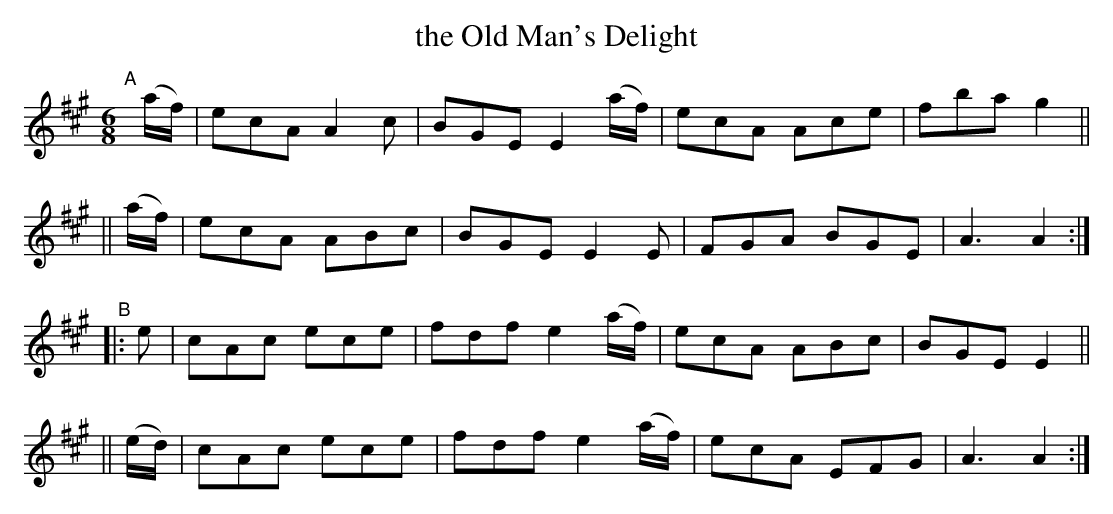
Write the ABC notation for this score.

X:1
T: the Old Man's Delight
M: 6/8
L: 1/8
K: A
"^A"\
[|](a/f/) | ecA A2c | BGE E2(a/f/) | ecA Ace | fba g2 ||
|| (a/f/) | ecA ABc | BGE E2E | FGA BGE | A3 A2 :|
"^B"\
|:  e     | cAc ece | fdf e2(a/f/) | ecA ABc | BGE E2 ||
|| (e/d/) | cAc ece | fdf e2(a/f/) | ecA EFG | A3 A2 :|
